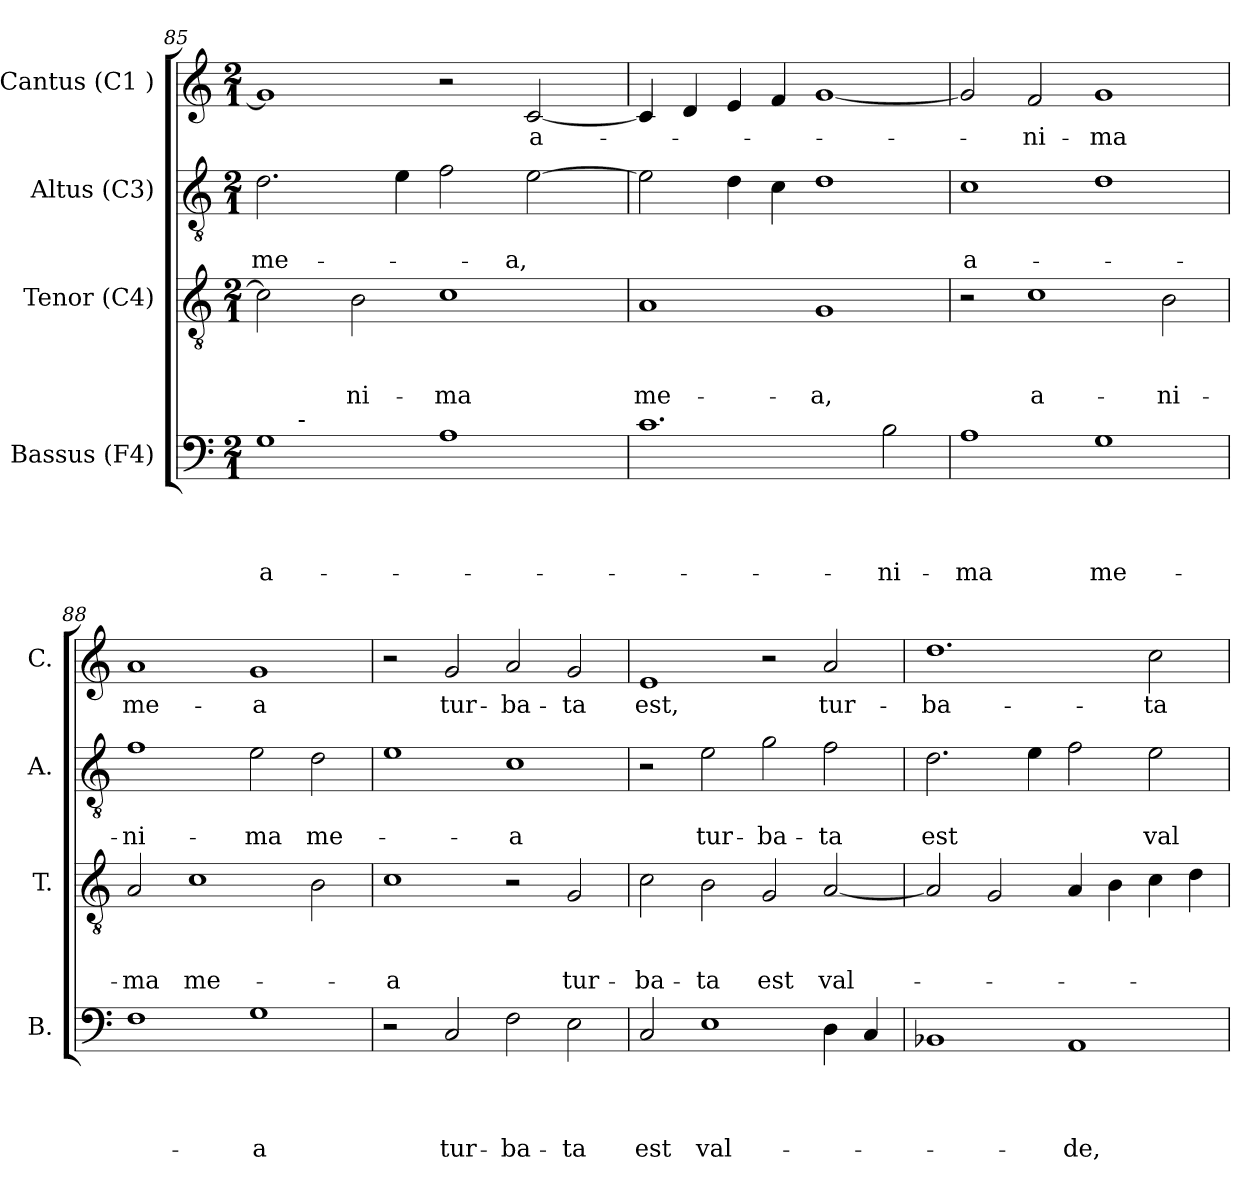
**kern	**text	**text	**text	**text	**kern	**text	**text	**text	**kern	**text	**text	**kern	**text
*part4	*part4	*part4	*part4	*part4	*part3	*part3	*part3	*part3	*part2	*part2	*part2	*part1	*part1
*staff4	*staff4	*staff4	*staff4	*staff4	*staff3	*staff3	*staff3	*staff3	*staff2	*staff2	*staff2	*staff1	*staff1
*I"Bassus (F4)	*	*	*	*	*I"Tenor (C4)	*	*	*	*I"Altus (C3)	*	*	*I"Cantus (C1 )	*
*I'B.	*	*	*	*	*I'T.	*	*	*	*I'A.	*	*	*I'C.	*
!!LO:LB:g=z
*clefF4	*	*	*	*	*clefGv2	*	*	*	*clefGv2	*	*	*clefG2	*
*k[]	*	*	*	*	*k[]	*	*	*	*k[]	*	*	*k[]	*
*C:	*	*	*	*	*C:	*	*	*	*C:	*	*	*C:	*
*M2/1	*	*	*	*	*M2/1	*	*	*	*M2/1	*	*	*M2/1	*
=85	=85	=85	=85	=85	=85	=85	=85	=85	=85	=85	=85	=85	=85
!	!	!	!	!LO:LY:b:rj	!	!	!	!	!	!	!LO:LY:b	!	!
*^	*	*	*	*	*	*	*	*	*	*	*	*	*
1G	8ryy	.	.	.	a-	2c\]	.	.	.	2.d\	.	me-	1g]	.
.	32ryy	.	.	.	.	.	.	.	.	.	.	.	.	.
!	!LO:TX:a:t=-	!	!	!	!	!	!	!	!	!	!	!	!	!
.	1ryy	.	.	.	.	.	.	.	.	.	.	.	.	.
!	!	!	!	!	!	!	!	!	!LO:LY:b	!	!	!	!	!
.	.	.	.	.	.	2B\	.	.	-ni-	.	.	.	.	.
.	.	.	.	.	.	.	.	.	.	4e\	.	.	.	.
!	!	!	!	!	!	!	!	!	!LO:LY:b	!	!	!	!	!
1A	.	.	.	.	.	1c	.	.	-ma	2f\	.	.	2r	.
.	2ryy	.	.	.	.	.	.	.	.	.	.	.	.	.
!	!	!	!	!	!	!	!	!	!	!	!	!LO:LY:b	!	!LO:LY:b:rj
.	.	.	.	.	.	.	.	.	.	[>2e\	.	-a,	[<2c/	a-
.	4ryy	.	.	.	.	.	.	.	.	.	.	.	.	.
.	16.ryy	.	.	.	.	.	.	.	.	.	.	.	.	.
=86	=86	=86	=86	=86	=86	=86	=86	=86	=86	=86	=86	=86	=86	=86
!	!	!	!	!	!	!	!	!	!LO:LY:b	!	!	!	!	!
*v	*v	*	*	*	*	*	*	*	*	*	*	*	*	*
1.c	.	.	.	.	1A	.	.	me-	2e\]	.	.	4c/]	.
.	.	.	.	.	.	.	.	.	.	.	.	4d/	.
.	.	.	.	.	.	.	.	.	4d\	.	.	4e/	.
.	.	.	.	.	.	.	.	.	4c\	.	.	4f/	.
!	!	!	!	!	!	!	!	!LO:LY:b	!	!	!	!	!
.	.	.	.	.	1G	.	.	-a,	1d	.	.	[<1g	.
!	!	!	!	!LO:LY:b	!	!	!	!	!	!	!	!	!
2B\	.	.	.	-ni-	.	.	.	.	.	.	.	.	.
=87	=87	=87	=87	=87	=87	=87	=87	=87	=87	=87	=87	=87	=87
!	!	!	!	!LO:LY:b	!	!	!	!	!	!	!LO:LY:b:rj	!	!
1A	.	.	.	-ma	2r	.	.	.	1c	.	a-	2g/]	.
!	!	!	!	!	!	!	!	!LO:LY:b:rj	!	!	!	!	!LO:LY:b
.	.	.	.	.	1c	.	.	a-	.	.	.	2f/	-ni-
!	!	!	!	!LO:LY:b	!	!	!	!	!	!	!	!	!LO:LY:b
1G	.	.	.	me-	.	.	.	.	1d	.	.	1g	-ma
!	!	!	!	!	!	!	!	!LO:LY:b	!	!	!	!	!
.	.	.	.	.	2B\	.	.	-ni-	.	.	.	.	.
=88	=88	=88	=88	=88	=88	=88	=88	=88	=88	=88	=88	=88	=88
!	!	!	!	!	!	!	!	!LO:LY:b	!	!	!LO:LY:b	!	!LO:LY:b
1F	.	.	.	.	2A/	.	.	-ma	1f	.	-ni-	1a	me-
!	!	!	!	!	!	!	!	!LO:LY:b	!	!	!	!	!
.	.	.	.	.	1c	.	.	me-	.	.	.	.	.
!	!	!	!	!LO:LY:b:rj	!	!	!	!	!	!	!LO:LY:b	!	!LO:LY:b:rj
1G	.	.	.	-a	.	.	.	.	2e\	.	-ma	1g	-a
!	!	!	!	!	!	!	!	!	!	!	!LO:LY:b	!	!
.	.	.	.	.	2B\	.	.	.	2d\	.	me-	.	.
=89	=89	=89	=89	=89	=89	=89	=89	=89	=89	=89	=89	=89	=89
!	!	!	!	!	!	!	!	!LO:LY:b:rj	!	!	!	!	!
2r	.	.	.	.	1c	.	.	-a	1e	.	.	2r	.
!	!	!	!	!LO:LY:b	!	!	!	!	!	!	!	!	!LO:LY:b
2C/	.	.	.	tur-	.	.	.	.	.	.	.	2g/	tur-
!	!	!	!	!LO:LY:b	!	!	!	!	!	!	!LO:LY:b:rj	!	!LO:LY:b
2F\	.	.	.	-ba-	2r	.	.	.	1c	.	-a	2a/	-ba-
!	!	!	!	!LO:LY:b	!	!	!	!LO:LY:b	!	!	!	!	!LO:LY:b
2E\	.	.	.	-ta	2G/	.	.	tur-	.	.	.	2g/	-ta
!!LO:LB:g=z
=90	=90	=90	=90	=90	=90	=90	=90	=90	=90	=90	=90	=90	=90
!	!	!	!	!LO:LY:b	!	!	!	!LO:LY:b	!	!	!	!	!LO:LY:b
2C/	.	.	.	est	2c\	.	.	-ba-	2r	.	.	1e	est,
!	!	!	!	!LO:LY:b	!	!	!	!LO:LY:b	!	!	!LO:LY:b	!	!
1E	.	.	.	val-	2B\	.	.	-ta	2e\	.	tur-	.	.
!	!	!	!	!	!	!	!	!LO:LY:b	!	!	!LO:LY:b	!	!
.	.	.	.	.	2G/	.	.	est	2g\	.	-ba-	2r	.
!	!	!	!	!	!	!	!	!LO:LY:b	!	!	!LO:LY:b	!	!LO:LY:b
4D\	.	.	.	.	[<2A/	.	.	val-	2f\	.	-ta	2a/	tur-
4C/	.	.	.	.	.	.	.	.	.	.	.	.	.
=91	=91	=91	=91	=91	=91	=91	=91	=91	=91	=91	=91	=91	=91
!	!	!	!	!	!	!	!	!	!	!	!LO:LY:b	!	!LO:LY:b
1BB-	.	.	.	.	2A/]	.	.	.	2.d\	.	est	1.dd	-ba-
.	.	.	.	.	2G/	.	.	.	.	.	.	.	.
.	.	.	.	.	.	.	.	.	4e\	.	.	.	.
!	!	!	!	!LO:LY:b	!	!	!	!	!	!	!	!	!
1AA	.	.	.	-de,	4A/	.	.	.	2f\	.	.	.	.
.	.	.	.	.	4B\	.	.	.	.	.	.	.	.
!	!	!	!	!	!	!	!	!	!	!	!LO:LY:b	!	!LO:LY:b
.	.	.	.	.	4c\	.	.	.	2e\	.	val-	2cc\	-ta
.	.	.	.	.	4d\	.	.	.	.	.	.	.	.
=	=	=	=	=	=	=	=	=	=	=	=	=	=
*-	*-	*-	*-	*-	*-	*-	*-	*-	*-	*-	*-	*-	*-
